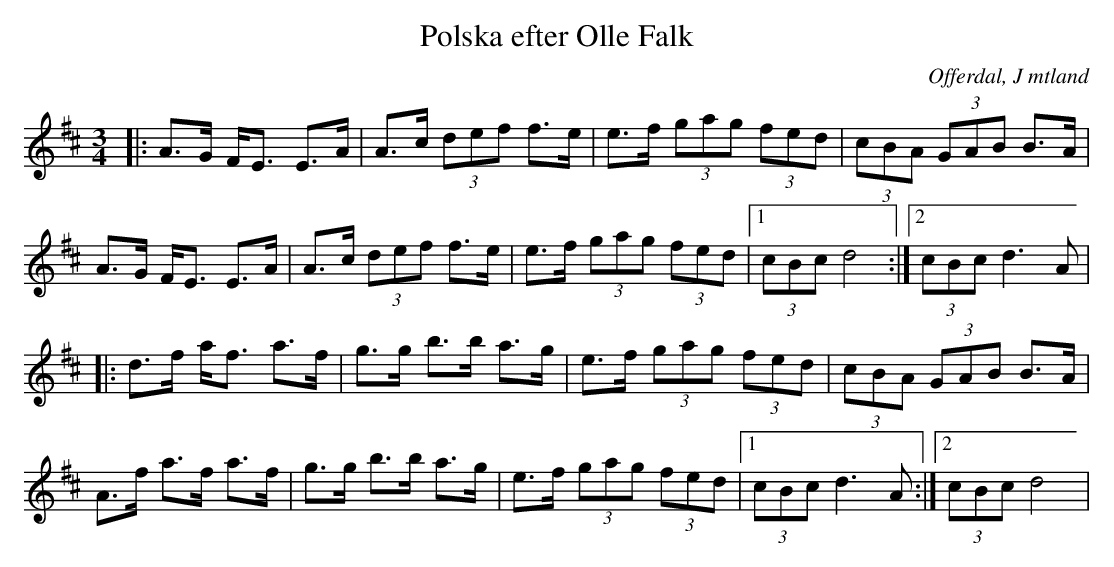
X:1
T:Polska efter Olle Falk
O:Offerdal, J mtland
M:3/4
L:1/8
K:D
|: A>G F<E E>A | A>c (3def f>e | e>f (3gag (3fed | (3cBA (3GAB B>A |
A>G F<E E>A | A>c (3def f>e | e>f (3gag (3fed |1 (3cBc d4 :|2 (3cBc d3 A |
|:d>f a<f a>f | g>g b>b a>g | e>f (3gag (3fed | (3cBA (3GAB B>A |
A>f a>f a>f | g>g b>b a>g | e>f (3gag (3fed |1 (3cBc d3 A :|2 (3cBc d4 |
:|
